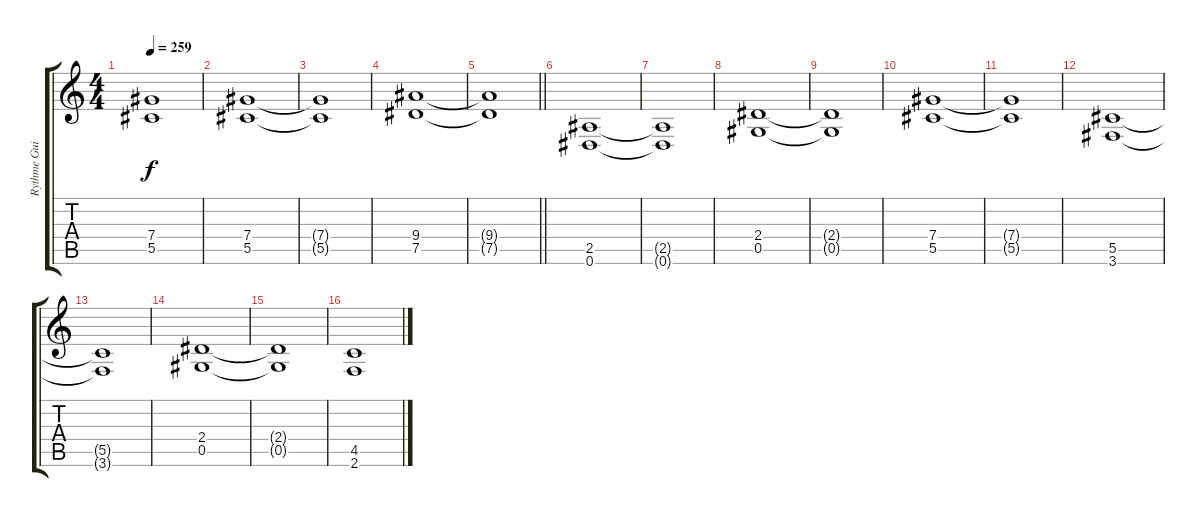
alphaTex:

\track ("Rythme Guitar" "Rythme Gui") {instrument overdrivenguitar}
\staff {score tabs}
\tuning (Eb4 Bb3 Gb3 Db3 Ab2 Eb2) {hide}
\ts (4 4)
\tempo 259
\clef g2
\ks c
(7.4{t} 5.5{t}).1{dy f} |
(7.4 5.5).1 |
(7.4{t} 5.5{t}).1 |
(9.4 7.5).1 |
\barLineRight lightlight
(9.4{t} 7.5{t}).1 |
\section ("" "")
(2.5 0.6).1 |
(2.5{t} 0.6{t}).1 |
(2.4 0.5).1 |
(2.4{t} 0.5{t}).1 |
(7.4 5.5).1 |
(7.4{t} 5.5{t}).1 |
(5.5 3.6).1 |
(5.5{t} 3.6{t}).1 |
(2.4 0.5).1 |
(2.4{t} 0.5{t}).1 |
(4.5 2.6).1
